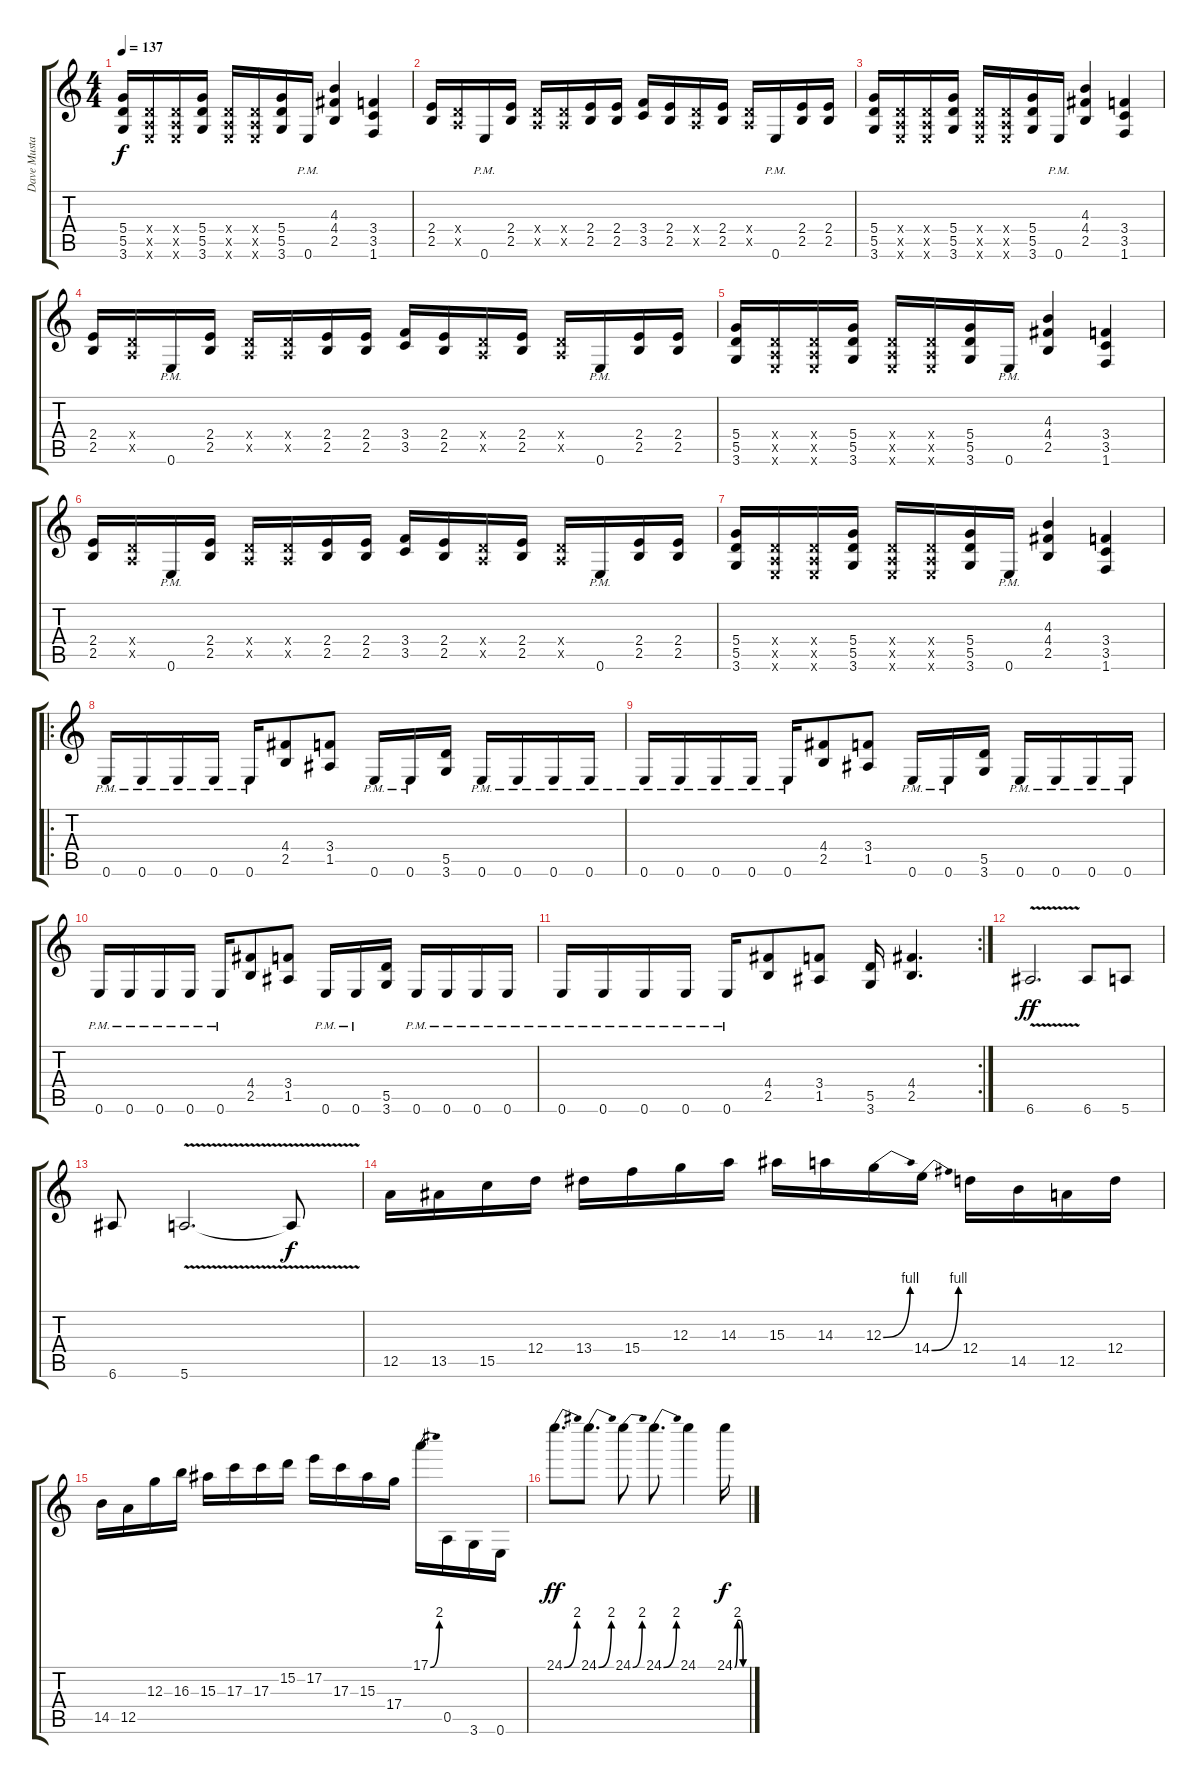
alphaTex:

\track ("Dave Mustaine" "Dave Musta") {instrument distortionguitar}
\staff {score tabs}
\tuning (E4 B3 G3 D3 A2 E2) {hide}
\ts (4 4)
\tempo 137
\clef g2
\ks c
(5.4 5.5 3.6).16{dy f} (0.4{x} 0.5{x} 0.6{x}).16 (0.4{x} 0.5{x} 0.6{x}).16 (5.4 5.5 3.6).16 (0.4{x} 0.5{x} 0.6{x}).16 (0.4{x} 0.5{x} 0.6{x}).16 (5.4 5.5 3.6).16 0.6{pm}.16 (4.3 4.4 2.5).4 (3.4 3.5 1.6).4 |
(2.4 2.5).16 (0.4{x} 0.5{x}).16 0.6{pm}.16 (2.4 2.5).16 (0.4{x} 0.5{x}).16 (0.4{x} 0.5{x}).16 (2.4 2.5).16 (2.4 2.5).16 (3.4 3.5).16 (2.4 2.5).16 (0.4{x} 0.5{x}).16 (2.4 2.5).16 (0.4{x} 0.5{x}).16 0.6{pm}.16 (2.4 2.5).16 (2.4 2.5).16 |
(5.4 5.5 3.6).16 (0.4{x} 0.5{x} 0.6{x}).16 (0.4{x} 0.5{x} 0.6{x}).16 (5.4 5.5 3.6).16 (0.4{x} 0.5{x} 0.6{x}).16 (0.4{x} 0.5{x} 0.6{x}).16 (5.4 5.5 3.6).16 0.6{pm}.16 (4.3 4.4 2.5).4 (3.4 3.5 1.6).4 |
(2.4 2.5).16 (0.4{x} 0.5{x}).16 0.6{pm}.16 (2.4 2.5).16 (0.4{x} 0.5{x}).16 (0.4{x} 0.5{x}).16 (2.4 2.5).16 (2.4 2.5).16 (3.4 3.5).16 (2.4 2.5).16 (0.4{x} 0.5{x}).16 (2.4 2.5).16 (0.4{x} 0.5{x}).16 0.6{pm}.16 (2.4 2.5).16 (2.4 2.5).16 |
(5.4 5.5 3.6).16 (0.4{x} 0.5{x} 0.6{x}).16 (0.4{x} 0.5{x} 0.6{x}).16 (5.4 5.5 3.6).16 (0.4{x} 0.5{x} 0.6{x}).16 (0.4{x} 0.5{x} 0.6{x}).16 (5.4 5.5 3.6).16 0.6{pm}.16 (4.3 4.4 2.5).4 (3.4 3.5 1.6).4 |
(2.4 2.5).16 (0.4{x} 0.5{x}).16 0.6{pm}.16 (2.4 2.5).16 (0.4{x} 0.5{x}).16 (0.4{x} 0.5{x}).16 (2.4 2.5).16 (2.4 2.5).16 (3.4 3.5).16 (2.4 2.5).16 (0.4{x} 0.5{x}).16 (2.4 2.5).16 (0.4{x} 0.5{x}).16 0.6{pm}.16 (2.4 2.5).16 (2.4 2.5).16 |
(5.4 5.5 3.6).16 (0.4{x} 0.5{x} 0.6{x}).16 (0.4{x} 0.5{x} 0.6{x}).16 (5.4 5.5 3.6).16 (0.4{x} 0.5{x} 0.6{x}).16 (0.4{x} 0.5{x} 0.6{x}).16 (5.4 5.5 3.6).16 0.6{pm}.16 (4.3 4.4 2.5).4 (3.4 3.5 1.6).4 |
\ro
0.6{pm}.16 0.6{pm}.16 0.6{pm}.16 0.6{pm}.16 0.6{pm}.16 (4.4 2.5).8 (3.4 1.5).8 0.6{pm}.16 0.6{pm}.16 (5.5 3.6).16 0.6{pm}.16 0.6{pm}.16 0.6{pm}.16 0.6{pm}.16 |
0.6{pm}.16 0.6{pm}.16 0.6{pm}.16 0.6{pm}.16 0.6{pm}.16 (4.4 2.5).8 (3.4 1.5).8 0.6{pm}.16 0.6{pm}.16 (5.5 3.6).16 0.6{pm}.16 0.6{pm}.16 0.6{pm}.16 0.6{pm}.16 |
0.6{pm}.16 0.6{pm}.16 0.6{pm}.16 0.6{pm}.16 0.6{pm}.16 (4.4 2.5).8 (3.4 1.5).8 0.6{pm}.16 0.6{pm}.16 (5.5 3.6).16 0.6{pm}.16 0.6{pm}.16 0.6{pm}.16 0.6{pm}.16 |
\rc 2
0.6{pm}.16 0.6{pm}.16 0.6{pm}.16 0.6{pm}.16 0.6{pm}.16 (4.4 2.5).8 (3.4 1.5).8 (5.5 3.6).16 (4.4 2.5).4{d} |
6.6{v}.2{d dy ff volume 12} 6.6.8 5.6.8 |
6.6.8 5.6{v}.2{d} 5.6{v t}.8{dy f} |
12.5.16 13.5.16 15.5.16 12.4.16 13.4.16 15.4.16 12.3.16 14.3.16 15.3.16 14.3.16 12.3{be (bend 0 0 60 4)}.16 14.4{be (bend 0 0 60 4)}.16 12.4.16 14.5.16 12.5.16 12.4.16 |
14.5.16 12.5.16 12.3.16 16.3.16 15.3.16 17.3.16 17.3.16 15.2.16 17.2.16 17.3.16 15.3.16 17.4.16 17.1{be (bend 0 0 60 8)}.16 0.5.16 3.6.16 0.6.16 |
24.1{be (bend 0 0 60 8)}.8{d dy ff} 24.1{be (bend 0 0 60 8)}.8{d} 24.1{be (bend 0 0 60 8)}.8 24.1{be (bend 0 0 60 8)}.8{d} 24.1.4 24.1{be (custom 0 0 15 8 30 8 45 0 60 0)}.16{dy f}
